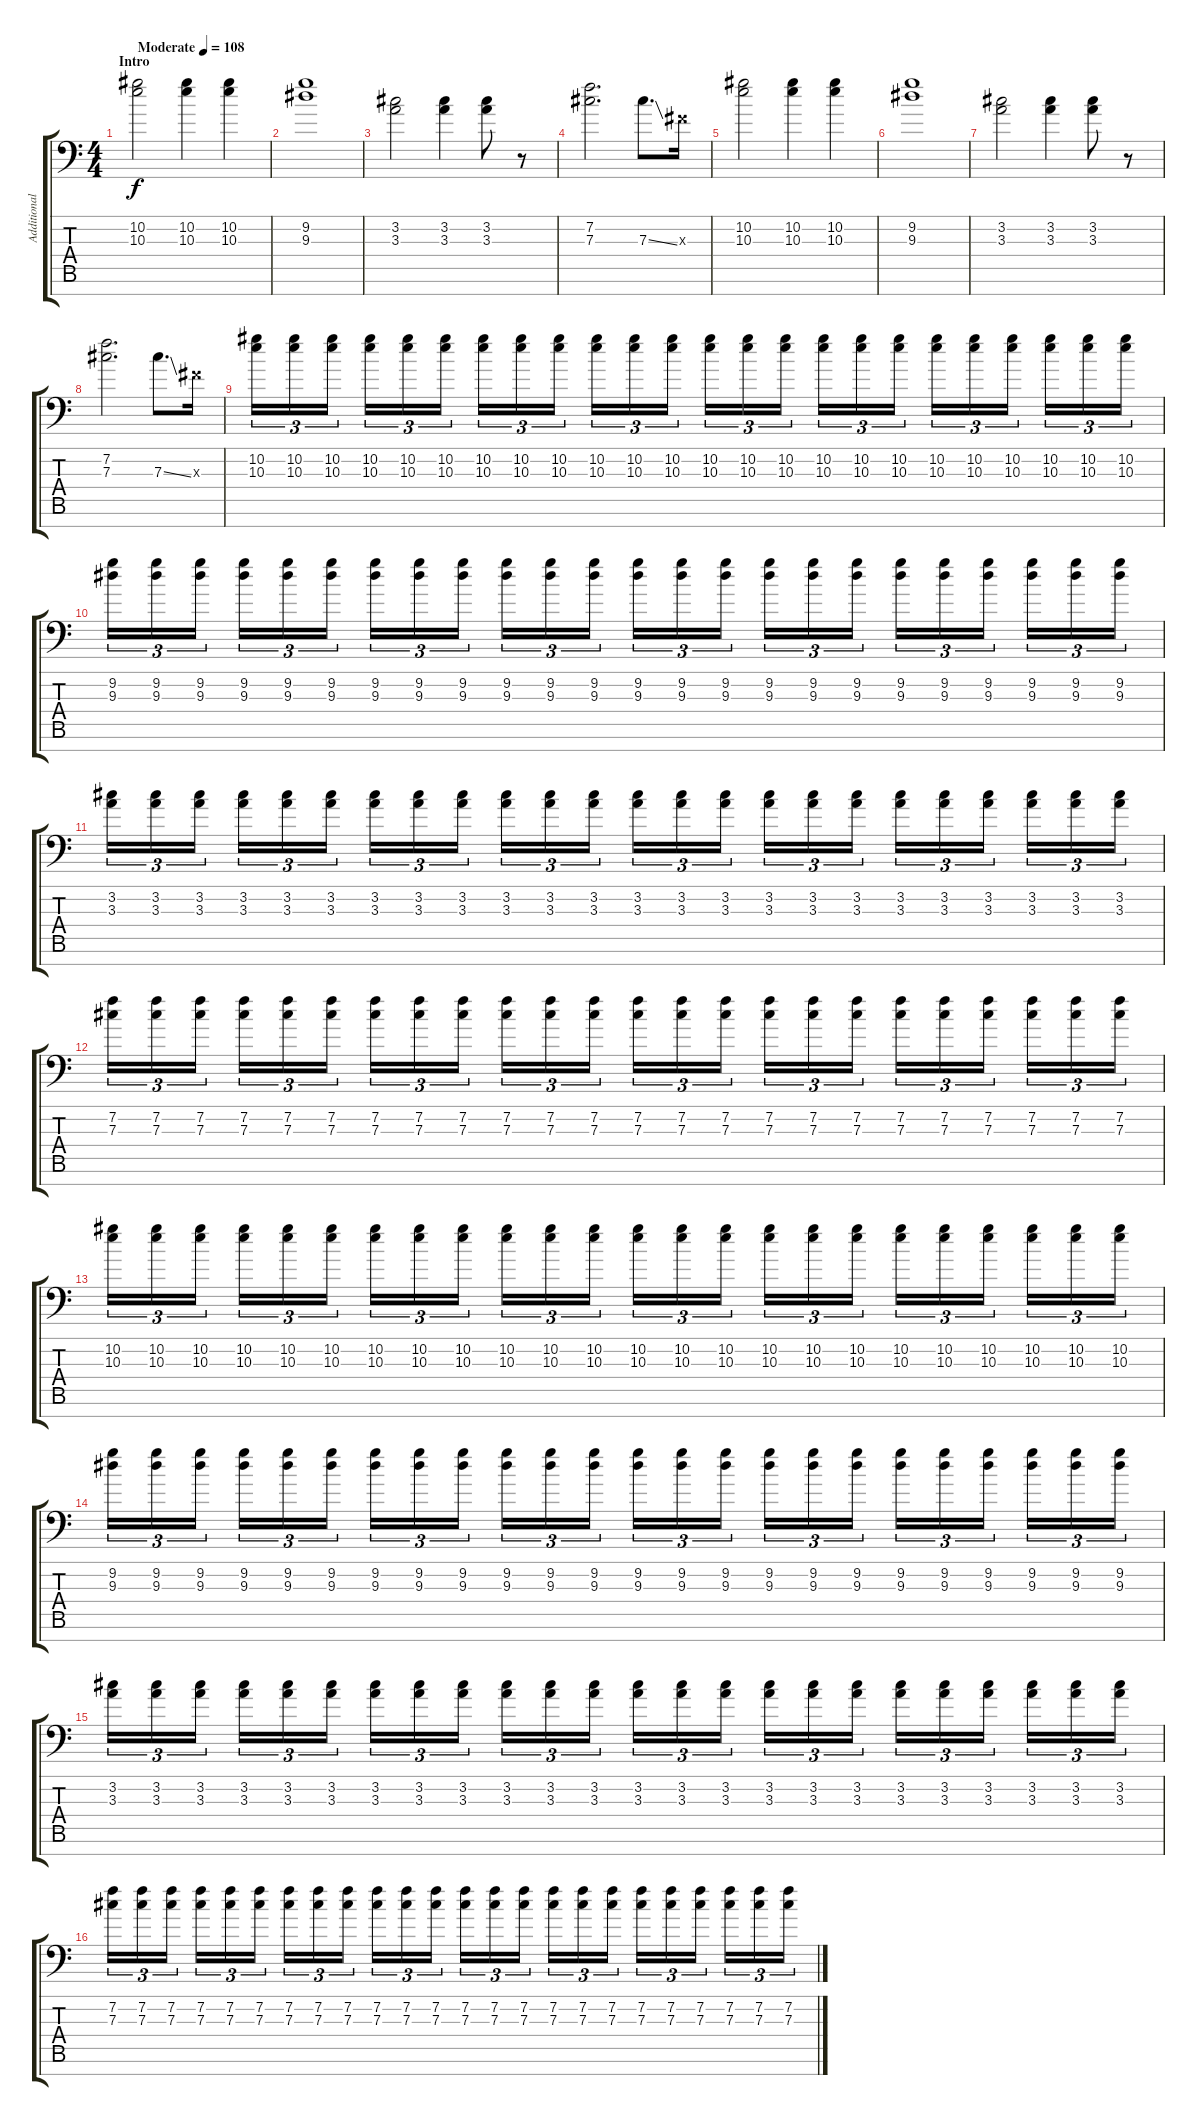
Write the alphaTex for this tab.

\track ("Additional Guitar 2" "Additional") {instrument distortionguitar}
\staff {score tabs}
\tuning (Eb4 Bb3 Gb3 Db3 Ab2 Db2 Ab1) {hide}
\ts (4 4)
\section ("" "Intro")
\tempo (108 "Moderate")
\clef f4
\ks c
(10.2 10.3).2{dy f instrument distortionguitar} (10.2 10.3).4 (10.2 10.3).4 |
(9.2 9.3).1 |
(3.2 3.3).2 (3.2 3.3).4 (3.2 3.3).8 r.8 |
(7.2 7.3).2{d} 7.3{ss}.8{d} 0.3{x}.16 |
(10.2 10.3).2 (10.2 10.3).4 (10.2 10.3).4 |
(9.2 9.3).1 |
(3.2 3.3).2 (3.2 3.3).4 (3.2 3.3).8 r.8 |
(7.2 7.3).2{d} 7.3{ss}.8{d} 0.3{x}.16 |
(10.2 10.3).16{tu (3 2)} (10.2 10.3).16{tu (3 2)} (10.2 10.3).16{tu (3 2)} (10.2 10.3).16{tu (3 2)} (10.2 10.3).16{tu (3 2)} (10.2 10.3).16{tu (3 2)} (10.2 10.3).16{tu (3 2)} (10.2 10.3).16{tu (3 2)} (10.2 10.3).16{tu (3 2)} (10.2 10.3).16{tu (3 2)} (10.2 10.3).16{tu (3 2)} (10.2 10.3).16{tu (3 2)} (10.2 10.3).16{tu (3 2)} (10.2 10.3).16{tu (3 2)} (10.2 10.3).16{tu (3 2)} (10.2 10.3).16{tu (3 2)} (10.2 10.3).16{tu (3 2)} (10.2 10.3).16{tu (3 2)} (10.2 10.3).16{tu (3 2)} (10.2 10.3).16{tu (3 2)} (10.2 10.3).16{tu (3 2)} (10.2 10.3).16{tu (3 2)} (10.2 10.3).16{tu (3 2)} (10.2 10.3).16{tu (3 2)} |
(9.2 9.3).16{tu (3 2)} (9.2 9.3).16{tu (3 2)} (9.2 9.3).16{tu (3 2)} (9.2 9.3).16{tu (3 2)} (9.2 9.3).16{tu (3 2)} (9.2 9.3).16{tu (3 2)} (9.2 9.3).16{tu (3 2)} (9.2 9.3).16{tu (3 2)} (9.2 9.3).16{tu (3 2)} (9.2 9.3).16{tu (3 2)} (9.2 9.3).16{tu (3 2)} (9.2 9.3).16{tu (3 2)} (9.2 9.3).16{tu (3 2)} (9.2 9.3).16{tu (3 2)} (9.2 9.3).16{tu (3 2)} (9.2 9.3).16{tu (3 2)} (9.2 9.3).16{tu (3 2)} (9.2 9.3).16{tu (3 2)} (9.2 9.3).16{tu (3 2)} (9.2 9.3).16{tu (3 2)} (9.2 9.3).16{tu (3 2)} (9.2 9.3).16{tu (3 2)} (9.2 9.3).16{tu (3 2)} (9.2 9.3).16{tu (3 2)} |
(3.2 3.3).16{tu (3 2)} (3.2 3.3).16{tu (3 2)} (3.2 3.3).16{tu (3 2)} (3.2 3.3).16{tu (3 2)} (3.2 3.3).16{tu (3 2)} (3.2 3.3).16{tu (3 2)} (3.2 3.3).16{tu (3 2)} (3.2 3.3).16{tu (3 2)} (3.2 3.3).16{tu (3 2)} (3.2 3.3).16{tu (3 2)} (3.2 3.3).16{tu (3 2)} (3.2 3.3).16{tu (3 2)} (3.2 3.3).16{tu (3 2)} (3.2 3.3).16{tu (3 2)} (3.2 3.3).16{tu (3 2)} (3.2 3.3).16{tu (3 2)} (3.2 3.3).16{tu (3 2)} (3.2 3.3).16{tu (3 2)} (3.2 3.3).16{tu (3 2)} (3.2 3.3).16{tu (3 2)} (3.2 3.3).16{tu (3 2)} (3.2 3.3).16{tu (3 2)} (3.2 3.3).16{tu (3 2)} (3.2 3.3).16{tu (3 2)} |
(7.2 7.3).16{tu (3 2)} (7.2 7.3).16{tu (3 2)} (7.2 7.3).16{tu (3 2)} (7.2 7.3).16{tu (3 2)} (7.2 7.3).16{tu (3 2)} (7.2 7.3).16{tu (3 2)} (7.2 7.3).16{tu (3 2)} (7.2 7.3).16{tu (3 2)} (7.2 7.3).16{tu (3 2)} (7.2 7.3).16{tu (3 2)} (7.2 7.3).16{tu (3 2)} (7.2 7.3).16{tu (3 2)} (7.2 7.3).16{tu (3 2)} (7.2 7.3).16{tu (3 2)} (7.2 7.3).16{tu (3 2)} (7.2 7.3).16{tu (3 2)} (7.2 7.3).16{tu (3 2)} (7.2 7.3).16{tu (3 2)} (7.2 7.3).16{tu (3 2)} (7.2 7.3).16{tu (3 2)} (7.2 7.3).16{tu (3 2)} (7.2 7.3).16{tu (3 2)} (7.2 7.3).16{tu (3 2)} (7.2 7.3).16{tu (3 2)} |
(10.2 10.3).16{tu (3 2)} (10.2 10.3).16{tu (3 2)} (10.2 10.3).16{tu (3 2)} (10.2 10.3).16{tu (3 2)} (10.2 10.3).16{tu (3 2)} (10.2 10.3).16{tu (3 2)} (10.2 10.3).16{tu (3 2)} (10.2 10.3).16{tu (3 2)} (10.2 10.3).16{tu (3 2)} (10.2 10.3).16{tu (3 2)} (10.2 10.3).16{tu (3 2)} (10.2 10.3).16{tu (3 2)} (10.2 10.3).16{tu (3 2)} (10.2 10.3).16{tu (3 2)} (10.2 10.3).16{tu (3 2)} (10.2 10.3).16{tu (3 2)} (10.2 10.3).16{tu (3 2)} (10.2 10.3).16{tu (3 2)} (10.2 10.3).16{tu (3 2)} (10.2 10.3).16{tu (3 2)} (10.2 10.3).16{tu (3 2)} (10.2 10.3).16{tu (3 2)} (10.2 10.3).16{tu (3 2)} (10.2 10.3).16{tu (3 2)} |
(9.2 9.3).16{tu (3 2)} (9.2 9.3).16{tu (3 2)} (9.2 9.3).16{tu (3 2)} (9.2 9.3).16{tu (3 2)} (9.2 9.3).16{tu (3 2)} (9.2 9.3).16{tu (3 2)} (9.2 9.3).16{tu (3 2)} (9.2 9.3).16{tu (3 2)} (9.2 9.3).16{tu (3 2)} (9.2 9.3).16{tu (3 2)} (9.2 9.3).16{tu (3 2)} (9.2 9.3).16{tu (3 2)} (9.2 9.3).16{tu (3 2)} (9.2 9.3).16{tu (3 2)} (9.2 9.3).16{tu (3 2)} (9.2 9.3).16{tu (3 2)} (9.2 9.3).16{tu (3 2)} (9.2 9.3).16{tu (3 2)} (9.2 9.3).16{tu (3 2)} (9.2 9.3).16{tu (3 2)} (9.2 9.3).16{tu (3 2)} (9.2 9.3).16{tu (3 2)} (9.2 9.3).16{tu (3 2)} (9.2 9.3).16{tu (3 2)} |
(3.2 3.3).16{tu (3 2)} (3.2 3.3).16{tu (3 2)} (3.2 3.3).16{tu (3 2)} (3.2 3.3).16{tu (3 2)} (3.2 3.3).16{tu (3 2)} (3.2 3.3).16{tu (3 2)} (3.2 3.3).16{tu (3 2)} (3.2 3.3).16{tu (3 2)} (3.2 3.3).16{tu (3 2)} (3.2 3.3).16{tu (3 2)} (3.2 3.3).16{tu (3 2)} (3.2 3.3).16{tu (3 2)} (3.2 3.3).16{tu (3 2)} (3.2 3.3).16{tu (3 2)} (3.2 3.3).16{tu (3 2)} (3.2 3.3).16{tu (3 2)} (3.2 3.3).16{tu (3 2)} (3.2 3.3).16{tu (3 2)} (3.2 3.3).16{tu (3 2)} (3.2 3.3).16{tu (3 2)} (3.2 3.3).16{tu (3 2)} (3.2 3.3).16{tu (3 2)} (3.2 3.3).16{tu (3 2)} (3.2 3.3).16{tu (3 2)} |
(7.2 7.3).16{tu (3 2)} (7.2 7.3).16{tu (3 2)} (7.2 7.3).16{tu (3 2)} (7.2 7.3).16{tu (3 2)} (7.2 7.3).16{tu (3 2)} (7.2 7.3).16{tu (3 2)} (7.2 7.3).16{tu (3 2)} (7.2 7.3).16{tu (3 2)} (7.2 7.3).16{tu (3 2)} (7.2 7.3).16{tu (3 2)} (7.2 7.3).16{tu (3 2)} (7.2 7.3).16{tu (3 2)} (7.2 7.3).16{tu (3 2)} (7.2 7.3).16{tu (3 2)} (7.2 7.3).16{tu (3 2)} (7.2 7.3).16{tu (3 2)} (7.2 7.3).16{tu (3 2)} (7.2 7.3).16{tu (3 2)} (7.2 7.3).16{tu (3 2)} (7.2 7.3).16{tu (3 2)} (7.2 7.3).16{tu (3 2)} (7.2 7.3).16{tu (3 2)} (7.2 7.3).16{tu (3 2)} (7.2 7.3).16{tu (3 2)}
